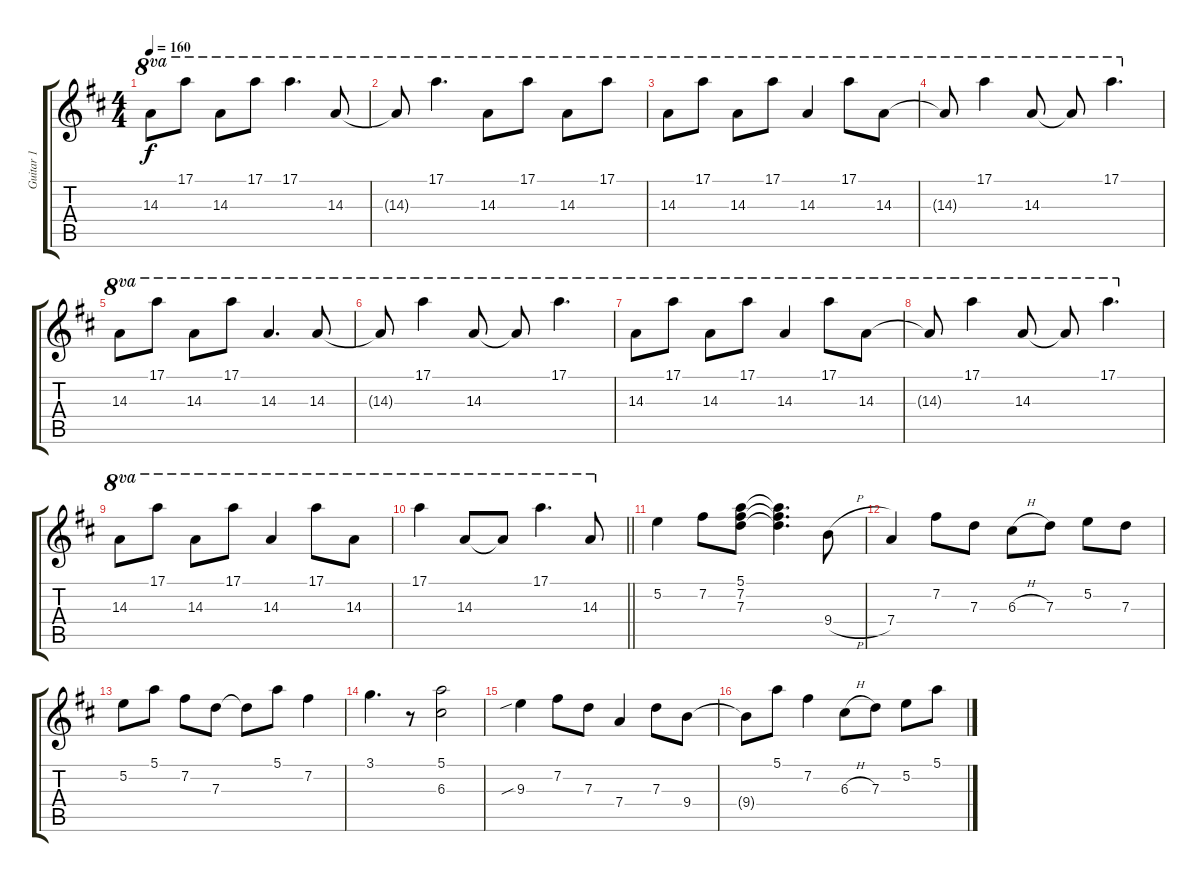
\track ("Guitar 1" "Guitar 1") {instrument electricguitarclean}
\staff {score tabs}
\tuning (E4 B3 G3 D3 A2 E2) {hide}
\ts (4 4)
\tempo 160
\clef g2
\ks d
14.3{t}.8{ot 8va dy f} 17.1.8{ot 8va} 14.3.8{ot 8va} 17.1.8{ot 8va} 17.1.4{d ot 8va} 14.3.8{ot 8va} |
14.3{t}.8{ot 8va} 17.1.4{d ot 8va} 14.3.8{ot 8va} 17.1.8{ot 8va} 14.3.8{ot 8va} 17.1.8{ot 8va} |
14.3.8{ot 8va} 17.1.8{ot 8va} 14.3.8{ot 8va} 17.1.8{ot 8va} 14.3.4{ot 8va} 17.1.8{ot 8va} 14.3.8{ot 8va} |
14.3{t}.8{ot 8va} 17.1.4{ot 8va} 14.3.8{ot 8va} 14.3{t}.8{ot 8va} 17.1.4{d ot 8va} |
14.3.8{ot 8va} 17.1.8{ot 8va} 14.3.8{ot 8va} 17.1.8{ot 8va} 14.3.4{d ot 8va} 14.3.8{ot 8va} |
14.3{t}.8{ot 8va} 17.1.4{ot 8va} 14.3.8{ot 8va} 14.3{t}.8{ot 8va} 17.1.4{d ot 8va} |
14.3.8{ot 8va} 17.1.8{ot 8va} 14.3.8{ot 8va} 17.1.8{ot 8va} 14.3.4{ot 8va} 17.1.8{ot 8va} 14.3.8{ot 8va} |
14.3{t}.8{ot 8va} 17.1.4{ot 8va} 14.3.8{ot 8va} 14.3{t}.8{ot 8va} 17.1.4{d ot 8va} |
14.3.8{ot 8va} 17.1.8{ot 8va} 14.3.8{ot 8va} 17.1.8{ot 8va} 14.3.4{ot 8va} 17.1.8{ot 8va} 14.3.8{ot 8va} |
\barLineRight lightlight
17.1.4{ot 8va} 14.3.8{ot 8va} 14.3{t}.8{ot 8va} 17.1.4{d ot 8va} 14.3.8{ot 8va} |
5.2.4 7.2.8 (5.1 7.2 7.3).8 (5.1{t} 7.2{t} 7.3{t}).4{d} 9.4{h}.8 |
7.4.4 7.2.8 7.3.8 6.3{h}.8 7.3.8 5.2.8 7.3.8 |
5.2.8 5.1.8 7.2.8 7.3.8 7.3{t}.8 5.1.8 7.2.4 |
3.1.4{d} r.8 (5.1 6.3).2 |
9.3{sib}.4 7.2.8 7.3.8 7.4.4 7.3.8 9.4.8 |
9.4{t}.8 5.1.8 7.2.4 6.3{h}.8 7.3.8 5.2.8 5.1.8
